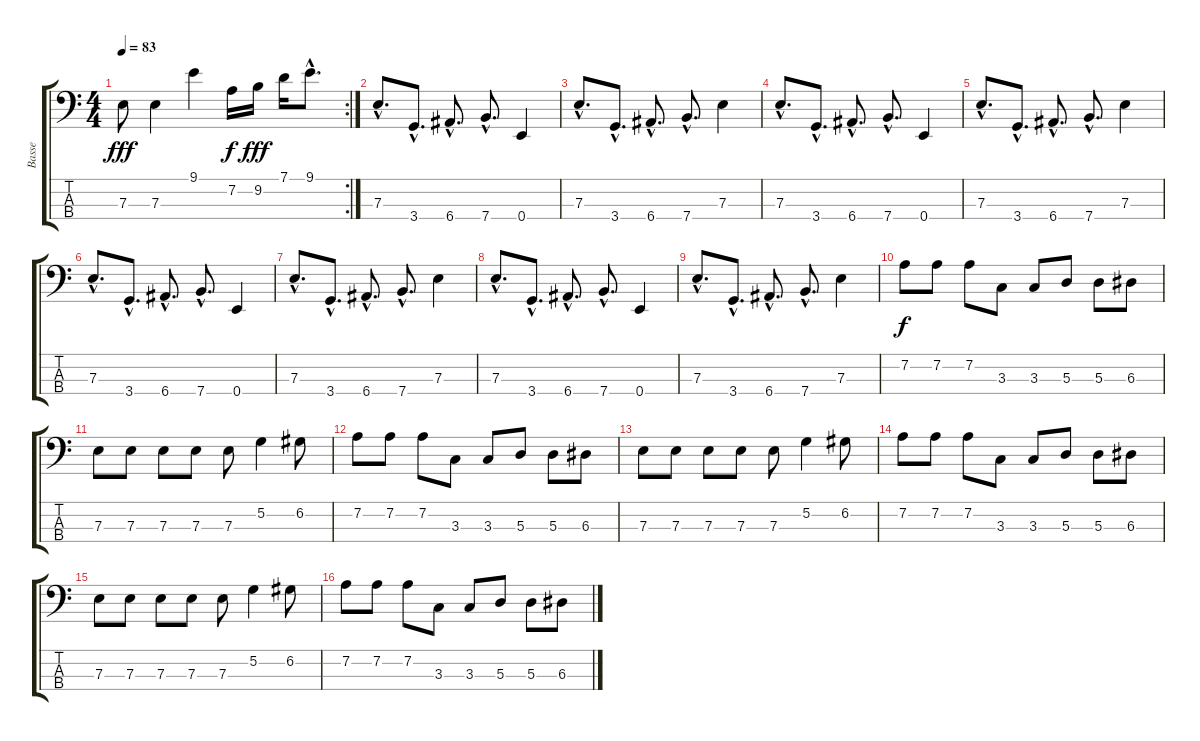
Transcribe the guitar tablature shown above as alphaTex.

\track ("Basse" "Basse") {instrument fretlessbass}
\staff {score tabs}
\tuning (G2 D2 A1 E1) {hide}
\rc 2
\ts (4 4)
\tempo 83
\clef f4
\ks c
7.3.8{dy fff} 7.3.4 9.1.4 7.2.16{dy f} 9.2.16{dy fff} 7.1.16 9.1{hac}.8{d} |
7.3{hac}.8{d} 3.4{hac}.8{d} 6.4{hac}.8{d} 7.4{hac}.8{d} 0.4.4 |
7.3{hac}.8{d} 3.4{hac}.8{d} 6.4{hac}.8{d} 7.4{hac}.8{d} 7.3.4 |
7.3{hac}.8{d} 3.4{hac}.8{d} 6.4{hac}.8{d} 7.4{hac}.8{d} 0.4.4 |
7.3{hac}.8{d} 3.4{hac}.8{d} 6.4{hac}.8{d} 7.4{hac}.8{d} 7.3.4 |
7.3{hac}.8{d} 3.4{hac}.8{d} 6.4{hac}.8{d} 7.4{hac}.8{d} 0.4.4 |
7.3{hac}.8{d} 3.4{hac}.8{d} 6.4{hac}.8{d} 7.4{hac}.8{d} 7.3.4 |
7.3{hac}.8{d} 3.4{hac}.8{d} 6.4{hac}.8{d} 7.4{hac}.8{d} 0.4.4 |
7.3{hac}.8{d} 3.4{hac}.8{d} 6.4{hac}.8{d} 7.4{hac}.8{d} 7.3.4 |
7.2.8{dy f} 7.2.8 7.2.8 3.3.8 3.3.8 5.3.8 5.3.8 6.3.8 |
7.3.8 7.3.8 7.3.8 7.3.8 7.3.8 5.2.4 6.2.8 |
7.2.8 7.2.8 7.2.8 3.3.8 3.3.8 5.3.8 5.3.8 6.3.8 |
7.3.8 7.3.8 7.3.8 7.3.8 7.3.8 5.2.4 6.2.8 |
7.2.8 7.2.8 7.2.8 3.3.8 3.3.8 5.3.8 5.3.8 6.3.8 |
7.3.8 7.3.8 7.3.8 7.3.8 7.3.8 5.2.4 6.2.8 |
7.2.8 7.2.8 7.2.8 3.3.8 3.3.8 5.3.8 5.3.8 6.3.8
